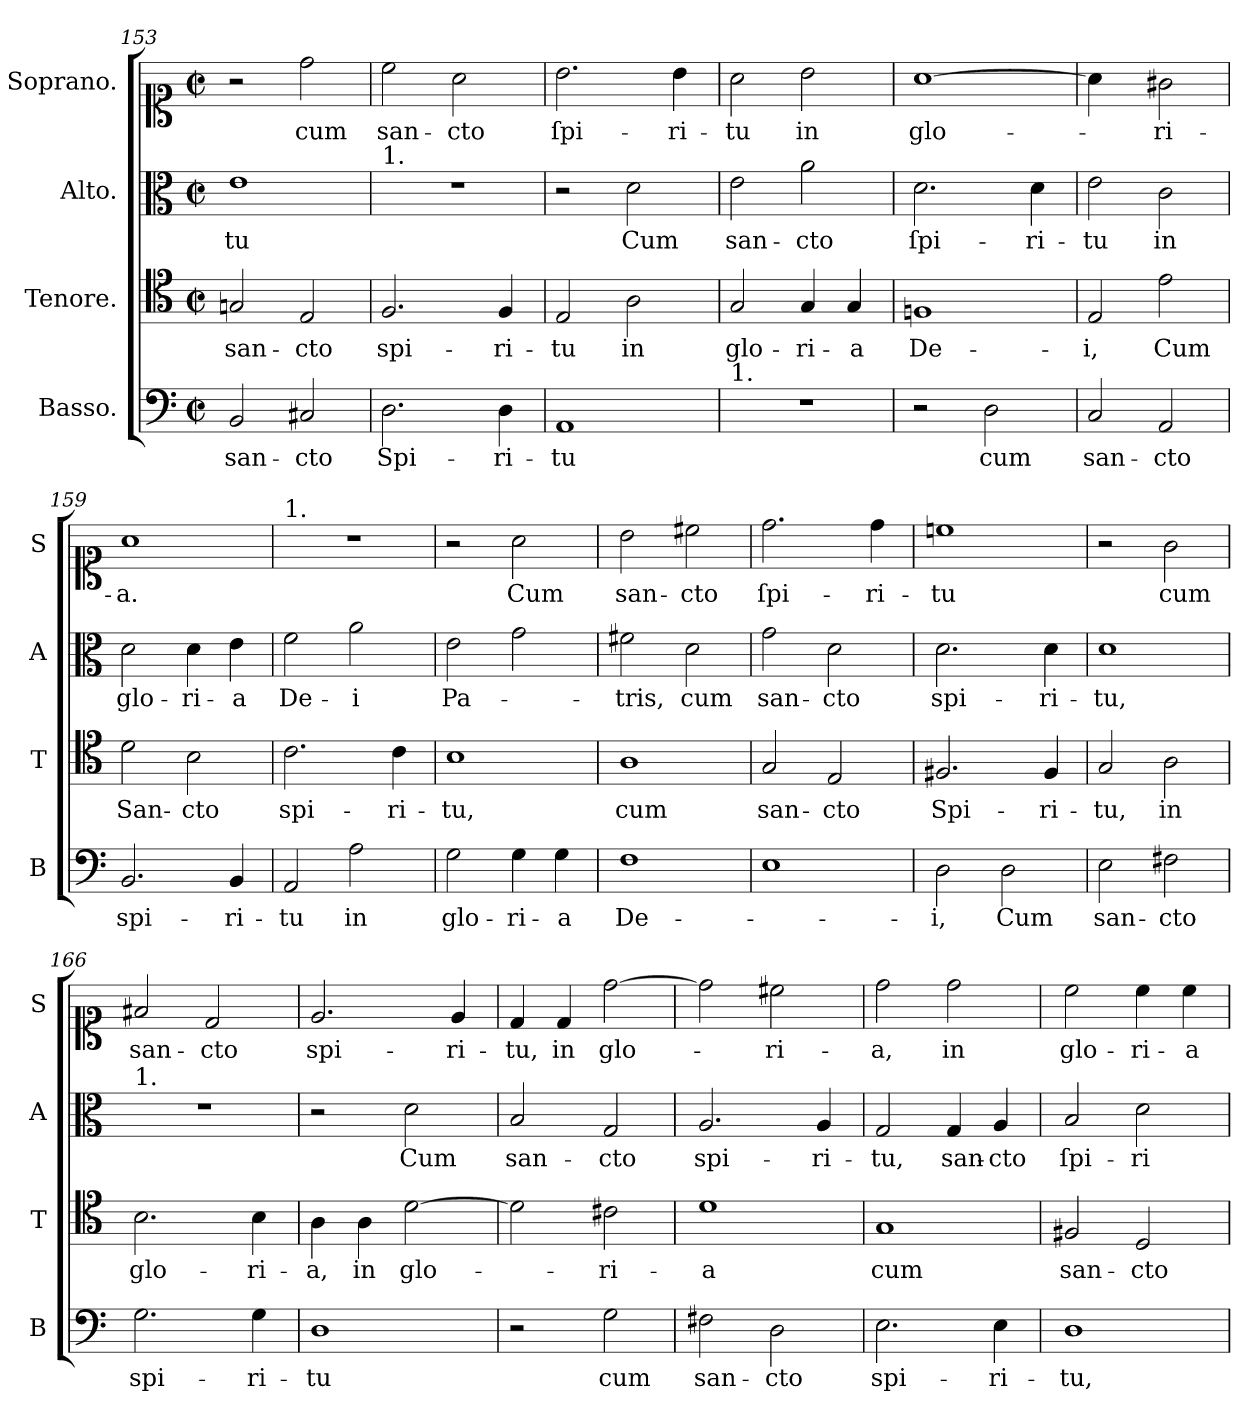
**kern	**text	**kern	**text	**kern	**text	**kern	**text
*part4	*part4	*part3	*part3	*part2	*part2	*part1	*part1
*staff4	*staff4	*staff3	*staff3	*staff2	*staff2	*staff1	*staff1
*I"Basso.	*	*I"Tenore.	*	*I"Alto.	*	*I"Soprano.	*
*I'B	*	*I'T	*	*I'A	*	*I'S	*
*clefF4	*	*clefC4	*	*clefC3	*	*clefC1	*
*k[]	*	*k[]	*	*k[]	*	*k[]	*
*M2/2	*	*M2/2	*	*M2/2	*	*M2/2	*
*met(c|)	*	*met(c|)	*	*met(c|)	*	*met(c|)	*
=153	=153	=153	=153	=153	=153	=153	=153
2BB/	san-	2Gn/	san-	1e	-tu	2r	.
2C#X/	-cto	2E/	-cto	.	.	2dd\	cum
=154	=154	=154	=154	=154	=154	=154	=154
!	!	!	!	!LO:TX:a:t=1.	!	!	!
2.D\	Spi-	2.F/	spi-	1r	.	2cc\	san-
.	.	.	.	.	.	2a\	-cto
4D\	-ri-	4F/	-ri-	.	.	.	.
=155	=155	=155	=155	=155	=155	=155	=155
1AA	-tu	2E/	-tu	2r	.	2.b\	ſpi-
.	.	2A\	in	2d\	Cum	.	.
.	.	.	.	.	.	4b\	-ri-
=156	=156	=156	=156	=156	=156	=156	=156
!LO:TX:a:t=1.	!	!	!	!	!	!	!
1r	.	2G/	glo-	2e\	san-	2a\	-tu
.	.	4G/	-ri-	2a\	-cto	2b\	in
.	.	4G/	-a	.	.	.	.
=157	=157	=157	=157	=157	=157	=157	=157
2r	.	1Fn	De-	2.d\	ſpi-	[1a	glo-
2D\	cum	.	.	.	.	.	.
.	.	.	.	4d\	-ri-	.	.
=158	=158	=158	=158	=158	=158	=158	=158
!	!	!	!	!	!	!LO:N:vis=4	!
2C/	san-	2E/	-i,	2e\	-tu	2a!\]	.
2AA/	-cto	2e\	Cum	2c\	in	2g#X\	-ri-
=159	=159	=159	=159	=159	=159	=159	=159
2.BB/	spi-	2d\	San-	2d\	glo-	1a	-a.
.	.	2B\	-cto	4d\	-ri-	.	.
4BB/	-ri-	.	.	4e\	-a	.	.
=160	=160	=160	=160	=160	=160	=160	=160
!	!	!	!	!	!	!LO:TX:a:t=1.	!
2AA/	-tu	2.c\	spi-	2f\	De-	1r	.
2A\	in	.	.	2a\	-i	.	.
.	.	4c\	-ri-	.	.	.	.
=161	=161	=161	=161	=161	=161	=161	=161
2G\	glo-	1B	-tu,	2e\	Pa-	2r	.
4G\	-ri-	.	.	2g\	.	2a\	Cum
4G\	-a	.	.	.	.	.	.
=162	=162	=162	=162	=162	=162	=162	=162
1F	De-	1A	cum	2f#X\	-tris,	2b\	san-
.	.	.	.	2d\	cum	2cc#X\	-cto
=163	=163	=163	=163	=163	=163	=163	=163
1E	.	2G/	san-	2g\	san-	2.dd\	ſpi-
.	.	2E/	-cto	2d\	-cto	.	.
.	.	.	.	.	.	4dd\	-ri-
=164	=164	=164	=164	=164	=164	=164	=164
2D\	-i,	2.F#X/	Spi-	2.d\	spi-	1ccn	-tu
2D\	Cum	.	.	.	.	.	.
.	.	4F#/	-ri-	4d\	-ri-	.	.
=165	=165	=165	=165	=165	=165	=165	=165
2E\	san-	2G/	-tu,	1d	-tu,	2r	.
2F#X\	-cto	2A\	in	.	.	2g\	cum
=166	=166	=166	=166	=166	=166	=166	=166
!	!	!	!	!LO:TX:a:t=1.	!	!	!
2.G\	spi-	2.B\	glo-	1r	.	2f#X/	san-
.	.	.	.	.	.	2d/	-cto
4G\	-ri-	4B\	-ri-	.	.	.	.
=167	=167	=167	=167	=167	=167	=167	=167
1D	-tu	4A\	-a,	2r	.	2.e/	spi-
.	.	4A\	in	.	.	.	.
.	.	[2d\	glo-	2d\	Cum	.	.
.	.	.	.	.	.	4e/	-ri-
=168	=168	=168	=168	=168	=168	=168	=168
2r	.	2d\]	.	2B/	san-	4d/	-tu,
.	.	.	.	.	.	4d/	in
2G\	cum	2c#X\	-ri-	2G/	-cto	[2dd\	glo-
=169	=169	=169	=169	=169	=169	=169	=169
2F#X\	san-	1d	-a	2.A/	spi-	2dd\]	.
2D\	-cto	.	.	.	.	2cc#X\	-ri-
.	.	.	.	4A/	-ri-	.	.
=170	=170	=170	=170	=170	=170	=170	=170
2.E\	spi-	1G	cum	2G/	-tu,	2dd\	-a,
.	.	.	.	4G/	san-	2dd\	in
4E\	-ri-	.	.	4A/	-cto	.	.
=171	=171	=171	=171	=171	=171	=171	=171
1D	-tu,	2F#X/	san-	2B/	ſpi-	2cc\	glo-
.	.	2D/	-cto	2d\	-ri-	4cc\	-ri-
.	.	.	.	.	.	4cc\	-a
=	=	=	=	=	=	=	=
*-	*-	*-	*-	*-	*-	*-	*-
